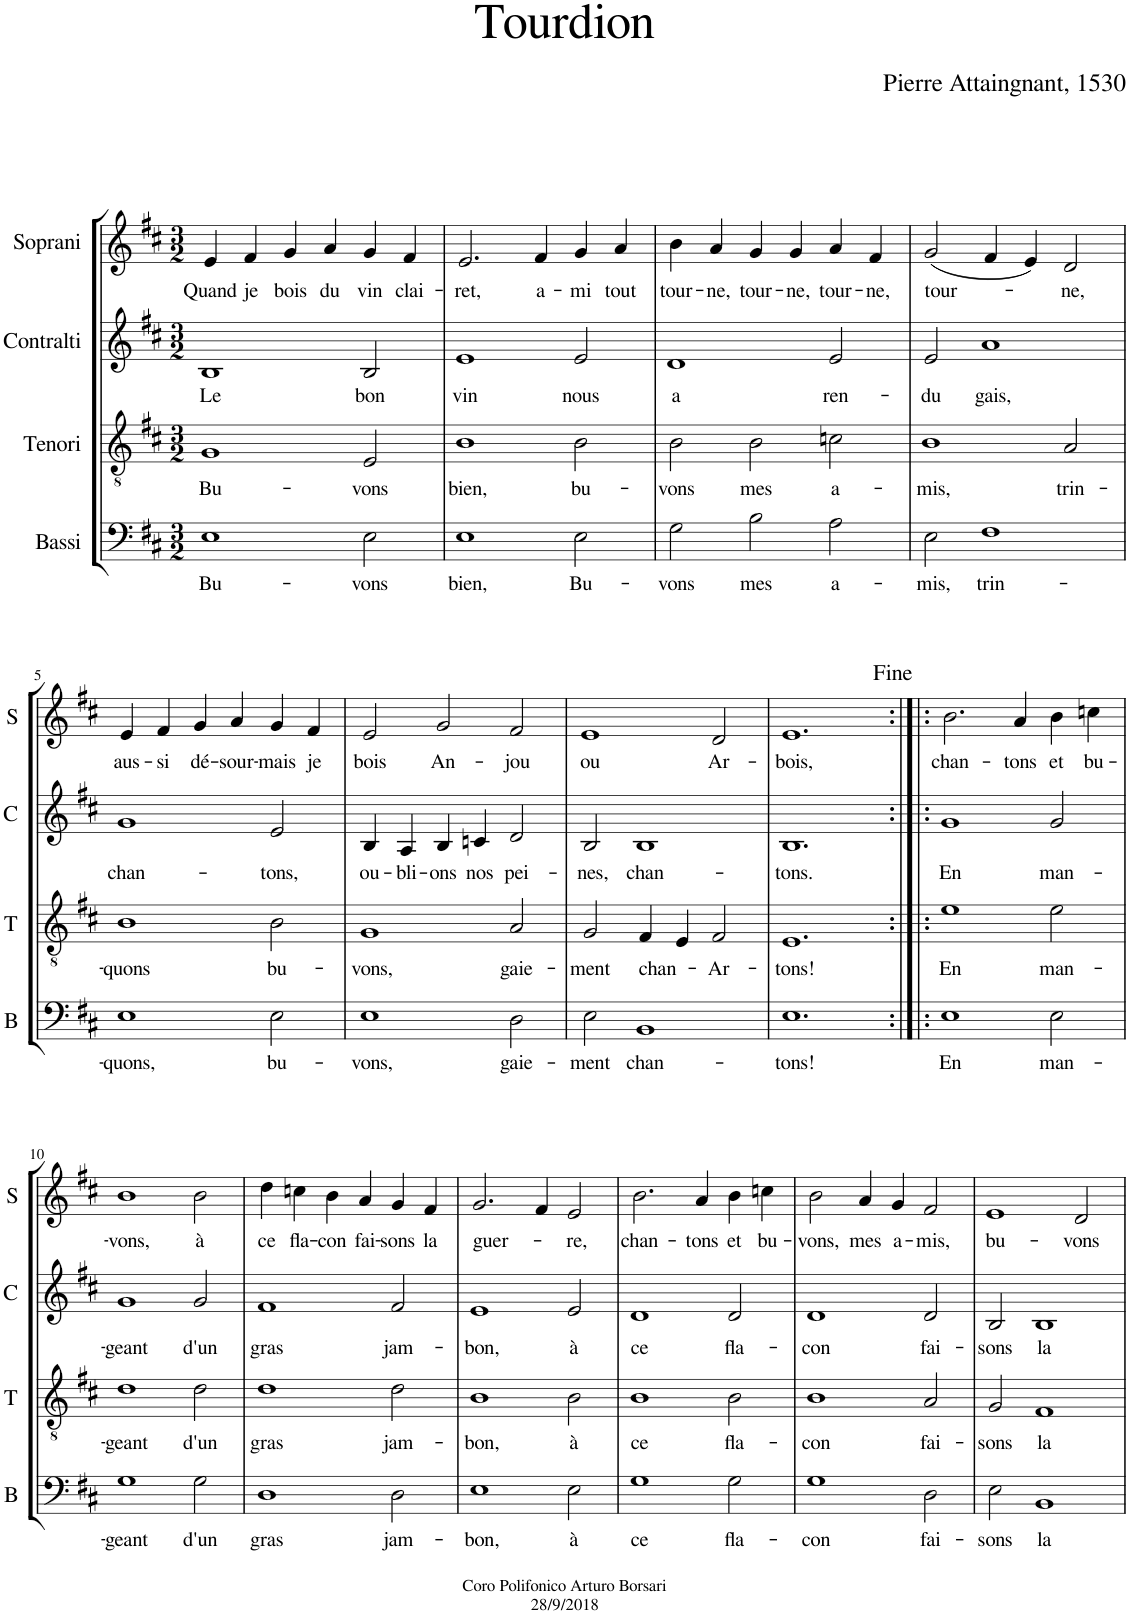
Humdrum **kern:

**kern	**text	**kern	**text	**kern	**text	**kern	**text
*part4	*part4	*part3	*part3	*part2	*part2	*part1	*part1
*staff4	*staff4	*staff3	*staff3	*staff2	*staff2	*staff1	*staff1
*I"Bassi	*	*I"Tenori	*	*I"Contralti	*	*I"Soprani	*
*I'B	*	*I'T	*	*I'C	*	*I'S	*
*clefF4	*	*clefGv2	*	*clefG2	*	*clefG2	*
*	*	*	*	*	*	*Trd1c2	*
*k[f#c#]	*	*k[f#c#]	*	*k[f#c#]	*	*k[f#c#]	*
*M3/2	*	*M3/2	*	*M3/2	*	*M3/2	*
=1	=1	=1	=1	=1	=1	=1	=1
!	!	!	!	!	!	!LO:TX:a:B:color=#FFFFFF:t=Frisk	!
!	!LO:LY:b	!	!LO:LY:b	!	!LO:LY:b	!	!LO:LY:b
1E	Bu-	1G	Bu-	1B	Le	4e/	Quand
!	!	!	!	!	!	!	!LO:LY:b
.	.	.	.	.	.	4f#/	je
!	!	!	!	!	!	!	!LO:LY:b
.	.	.	.	.	.	4g/	bois
!	!	!	!	!	!	!	!LO:LY:b
.	.	.	.	.	.	4a/	du
!	!LO:LY:b	!	!LO:LY:b	!	!LO:LY:b	!	!LO:LY:b
2E\	-vons	2E/	-vons	2B/	bon	4g/	vin
!	!	!	!	!	!	!	!LO:LY:b
.	.	.	.	.	.	4f#/	clai-
=2	=2	=2	=2	=2	=2	=2	=2
!	!LO:LY:b	!	!LO:LY:b	!	!LO:LY:b	!	!LO:LY:b
1E	bien,	1B	bien,	1e	vin	2.e/	-ret,
!	!	!	!	!	!	!	!LO:LY:b
.	.	.	.	.	.	4f#/	a-
!	!LO:LY:b	!	!LO:LY:b	!	!LO:LY:b	!	!LO:LY:b
2E\	Bu-	2B\	bu-	2e/	nous	4g/	-mi
!	!	!	!	!	!	!	!LO:LY:b
.	.	.	.	.	.	4a/	tout
=3	=3	=3	=3	=3	=3	=3	=3
!	!LO:LY:b	!	!LO:LY:b	!	!LO:LY:b	!	!LO:LY:b
2G\	-vons	2B\	-vons	1d	a	4b\	tour-
!	!	!	!	!	!	!	!LO:LY:b
.	.	.	.	.	.	4a/	-ne,
!	!LO:LY:b	!	!LO:LY:b	!	!	!	!LO:LY:b
2B\	mes	2B\	mes	.	.	4g/	tour-
!	!	!	!	!	!	!	!LO:LY:b
.	.	.	.	.	.	4g/	-ne,
!	!LO:LY:b	!	!LO:LY:b	!	!LO:LY:b	!	!LO:LY:b
2A\	a-	2cn\	a-	2e/	ren-	4a/	tour-
!	!	!	!	!	!	!	!LO:LY:b
.	.	.	.	.	.	4f#/	-ne,
=4	=4	=4	=4	=4	=4	=4	=4
!	!LO:LY:b	!	!LO:LY:b	!	!LO:LY:b	!	!LO:LY:b
2E\	-mis,	1B	-mis,	2e/	-du	(2g/	tour-
!	!LO:LY:b	!	!	!	!LO:LY:b	!	!
1F#	trin-	.	.	1a	gais,	4f#/	.
.	.	.	.	.	.	4e/)	.
!	!	!	!LO:LY:b	!	!	!	!LO:LY:b
.	.	2A/	trin-	.	.	2d/	-ne,
!!LO:LB:g=z
=5	=5	=5	=5	=5	=5	=5	=5
!	!LO:LY:b	!	!LO:LY:b	!	!LO:LY:b	!	!LO:LY:b
1E	-quons,	1B	-quons	1g	chan-	4e/	aus-
!	!	!	!	!	!	!	!LO:LY:b
.	.	.	.	.	.	4f#/	-si
!	!	!	!	!	!	!	!LO:LY:b
.	.	.	.	.	.	4g/	dé-
!	!	!	!	!	!	!	!LO:LY:b
.	.	.	.	.	.	4a/	-sour-
!	!LO:LY:b	!	!LO:LY:b	!	!LO:LY:b	!	!LO:LY:b
2E\	bu-	2B\	bu-	2e/	-tons,	4g/	-mais
!	!	!	!	!	!	!	!LO:LY:b
.	.	.	.	.	.	4f#/	je
=6	=6	=6	=6	=6	=6	=6	=6
!	!LO:LY:b	!	!LO:LY:b	!	!LO:LY:b	!	!LO:LY:b
1E	-vons,	1G	-vons,	4B/	ou-	2e/	bois
!	!	!	!	!	!LO:LY:b	!	!
.	.	.	.	4A/	-bli-	.	.
!	!	!	!	!	!LO:LY:b	!	!LO:LY:b
.	.	.	.	4B/	-ons	2g/	An-
!	!	!	!	!	!LO:LY:b	!	!
.	.	.	.	4cn/	nos	.	.
!	!LO:LY:b	!	!LO:LY:b	!	!LO:LY:b	!	!LO:LY:b
2D\	gaie-	2A/	gaie-	2d/	pei-	2f#/	-jou
=7	=7	=7	=7	=7	=7	=7	=7
!	!LO:LY:b	!	!LO:LY:b	!	!LO:LY:b	!	!LO:LY:b
2E\	-ment	2G/	-ment	2B/	-nes,	1e	ou
!	!LO:LY:b	!	!LO:LY:b	!	!LO:LY:b	!	!
1BB	chan-	4F#/	chan-	1B	chan-	.	.
.	.	4E/	.	.	.	.	.
!	!	!	!LO:LY:b	!	!	!	!LO:LY:b
.	.	2F#/	-Ar-	.	.	2d/	Ar-
=8	=8	=8	=8	=8	=8	=8	=8
!	!LO:LY:b	!	!LO:LY:b	!	!LO:LY:b	!	!LO:LY:b
1.E	-tons!	1.E	-tons!	1.B	-tons.	1.e	-bois,
=9:|!|:	=9:|!|:	=9:|!|:	=9:|!|:	=9:|!|:	=9:|!|:	=9:|!|:	=9:|!|:
!	!LO:LY:b	!	!LO:LY:b	!	!LO:LY:b	!	!LO:LY:b
1E	En	1e	En	1g	En	2.b\	chan-
!	!	!	!	!	!	!	!LO:LY:b
.	.	.	.	.	.	4a/	-tons
!	!LO:LY:b	!	!LO:LY:b	!	!LO:LY:b	!	!LO:LY:b
2E\	man-	2e\	man-	2g/	man-	4b\	et
!	!	!	!	!	!	!	!LO:LY:b
.	.	.	.	.	.	4ccn\	bu-
!!LO:LB:g=z
=10	=10	=10	=10	=10	=10	=10	=10
!	!LO:LY:b	!	!LO:LY:b	!	!LO:LY:b	!	!LO:LY:b
1G	-geant	1d	-geant	1g	-geant	1b	-vons,
!	!LO:LY:b	!	!LO:LY:b	!	!LO:LY:b	!	!LO:LY:b
2G\	d'un	2d\	d'un	2g/	d'un	2b\	à
=11	=11	=11	=11	=11	=11	=11	=11
!	!LO:LY:b	!	!LO:LY:b	!	!LO:LY:b	!	!LO:LY:b
1D	gras	1d	gras	1f#	gras	4dd\	ce
!	!	!	!	!	!	!	!LO:LY:b
.	.	.	.	.	.	4ccn\	fla-
!	!	!	!	!	!	!	!LO:LY:b
.	.	.	.	.	.	4b\	-con
!	!	!	!	!	!	!	!LO:LY:b
.	.	.	.	.	.	4a/	fai-
!	!LO:LY:b	!	!LO:LY:b	!	!LO:LY:b	!	!LO:LY:b
2D\	jam-	2d\	jam-	2f#/	jam-	4g/	-sons
!	!	!	!	!	!	!	!LO:LY:b
.	.	.	.	.	.	4f#/	la
=12	=12	=12	=12	=12	=12	=12	=12
!	!LO:LY:b	!	!LO:LY:b	!	!LO:LY:b	!	!LO:LY:b
1E	-bon,	1B	-bon,	1e	-bon,	2.g/	guer-
.	.	.	.	.	.	4f#/	.
!	!LO:LY:b	!	!LO:LY:b	!	!LO:LY:b	!	!LO:LY:b
2E\	à	2B\	à	2e/	à	2e/	-re,
=13	=13	=13	=13	=13	=13	=13	=13
!	!LO:LY:b	!	!LO:LY:b	!	!LO:LY:b	!	!LO:LY:b
1G	ce	1B	ce	1d	ce	2.b\	chan-
!	!	!	!	!	!	!	!LO:LY:b
.	.	.	.	.	.	4a/	-tons
!	!LO:LY:b	!	!LO:LY:b	!	!LO:LY:b	!	!LO:LY:b
2G\	fla-	2B\	fla-	2d/	fla-	4b\	et
!	!	!	!	!	!	!	!LO:LY:b
.	.	.	.	.	.	4ccn\	bu-
=14	=14	=14	=14	=14	=14	=14	=14
!	!LO:LY:b	!	!LO:LY:b	!	!LO:LY:b	!	!LO:LY:b
1G	-con	1B	-con	1d	-con	2b\	-vons,
!	!	!	!	!	!	!	!LO:LY:b
.	.	.	.	.	.	4a/	mes
!	!	!	!	!	!	!	!LO:LY:b
.	.	.	.	.	.	4g/	a-
!	!LO:LY:b	!	!LO:LY:b	!	!LO:LY:b	!	!LO:LY:b
2D\	fai-	2A/	fai-	2d/	fai-	2f#/	-mis,
=15	=15	=15	=15	=15	=15	=15	=15
!	!LO:LY:b	!	!LO:LY:b	!	!LO:LY:b	!	!LO:LY:b
2E\	-sons	2G/	-sons	2B/	-sons	1e	bu-
!	!LO:LY:b	!	!LO:LY:b	!	!LO:LY:b	!	!
1BB	la	1F#	la	1B	la	.	.
!	!	!	!	!	!	!	!LO:LY:b
.	.	.	.	.	.	2d/	-vons
=	=	=	=	=	=	=	=
*-	*-	*-	*-	*-	*-	*-	*-
